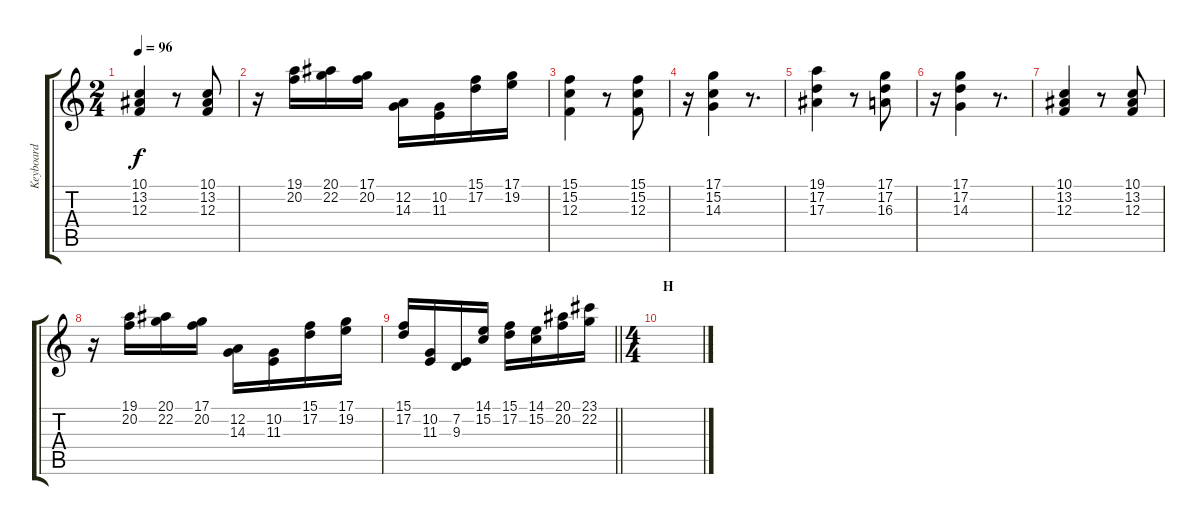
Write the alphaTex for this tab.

\track ("Keyboard" "Keyboard") {instrument lead2sawtooth}
\staff {score tabs}
\tuning (D4 A3 F3 C3 G2 C2) {hide}
\ts (2 4)
\tempo 96
\clef g2
\ks c
(10.1 13.2 12.3).4{dy f} r.8 (10.1 13.2 12.3).8 |
r.16 (19.1 20.2).16 (20.1 22.2).16 (17.1 20.2).16 (12.2 14.3).16 (10.2 11.3).16 (15.1 17.2).16 (17.1 19.2).16 |
(15.1 15.2 12.3).4 r.8 (15.1 15.2 12.3).8 |
r.16 (17.1 15.2 14.3).4 r.8{d} |
(19.1 17.2 17.3).4 r.8 (17.1 17.2 16.3).8 |
r.16 (17.1 17.2 14.3).4 r.8{d} |
(10.1 13.2 12.3).4 r.8 (10.1 13.2 12.3).8 |
r.16 (19.1 20.2).16 (20.1 22.2).16 (17.1 20.2).16 (12.2 14.3).16 (10.2 11.3).16 (15.1 17.2).16 (17.1 19.2).16 |
\barLineRight lightlight
(15.1 17.2).16 (10.2 11.3).16 (7.2 9.3).16 (14.1 15.2).16 (15.1 17.2).16 (14.1 15.2).16 (20.1 20.2).16 (23.1 22.2).16 |
\ts (4 4)
\section ("" "H")
